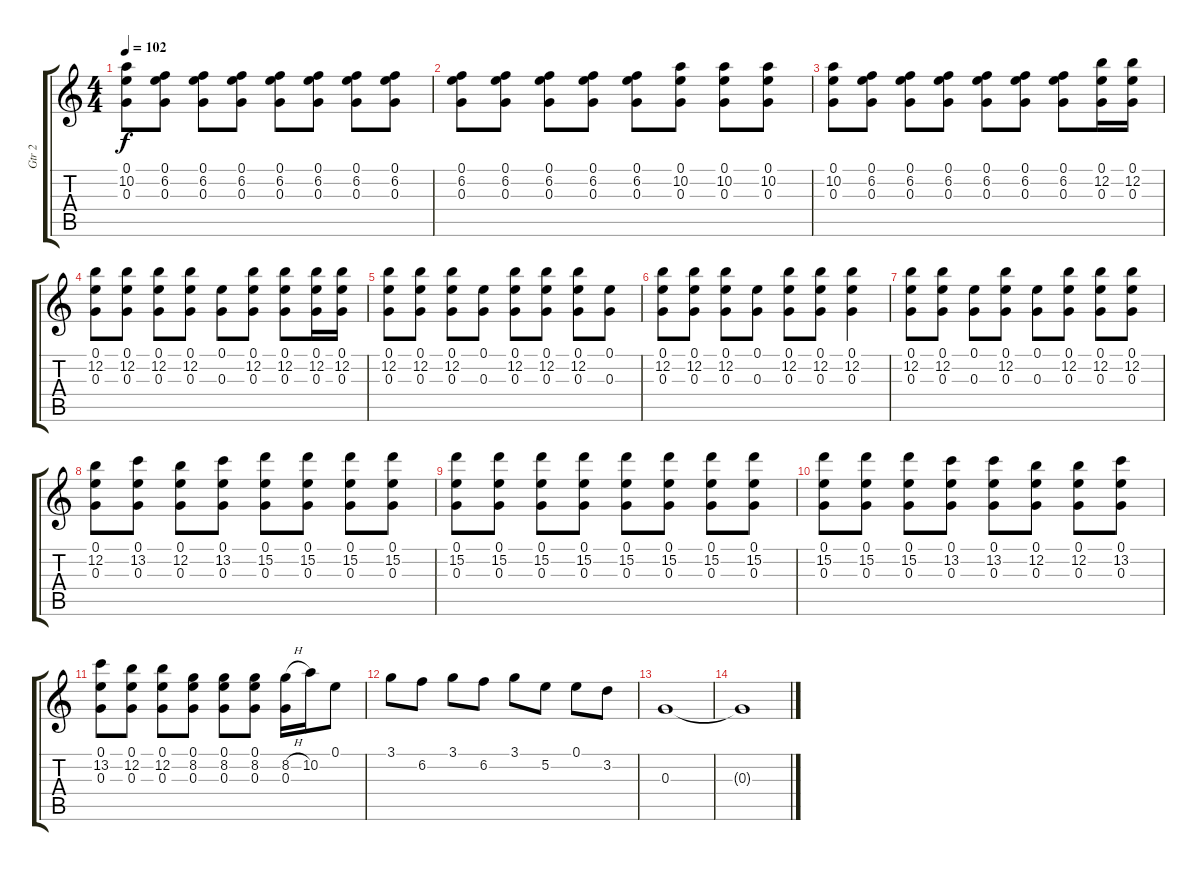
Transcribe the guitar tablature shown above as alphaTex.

\track ("Gtr 2" "Gtr 2") {instrument overdrivenguitar}
\staff {score tabs}
\tuning (E4 B3 G3 D3 A2 E2) {hide}
\ts (4 4)
\tempo 102
\clef g2
\ks c
(0.1 10.2 0.3).8{dy f} (0.1 6.2 0.3).8 (0.1 6.2 0.3).8 (0.1 6.2 0.3).8 (0.1 6.2 0.3).8 (0.1 6.2 0.3).8 (0.1 6.2 0.3).8 (0.1 6.2 0.3).8 |
(0.1 6.2 0.3).8 (0.1 6.2 0.3).8 (0.1 6.2 0.3).8 (0.1 6.2 0.3).8 (0.1 6.2 0.3).8 (0.1 10.2 0.3).8 (0.1 10.2 0.3).8 (0.1 10.2 0.3).8 |
(0.1 10.2 0.3).8 (0.1 6.2 0.3).8 (0.1 6.2 0.3).8 (0.1 6.2 0.3).8 (0.1 6.2 0.3).8 (0.1 6.2 0.3).8 (0.1 6.2 0.3).8 (0.1 12.2 0.3).16 (0.1 12.2 0.3).16 |
(0.1 12.2 0.3).8 (0.1 12.2 0.3).8 (0.1 12.2 0.3).8 (0.1 12.2 0.3).8 (0.1 0.3).8 (0.1 12.2 0.3).8 (0.1 12.2 0.3).8 (0.1 12.2 0.3).16 (0.1 12.2 0.3).16 |
(0.1 12.2 0.3).8 (0.1 12.2 0.3).8 (0.1 12.2 0.3).8 (0.1 0.3).8 (0.1 12.2 0.3).8 (0.1 12.2 0.3).8 (0.1 12.2 0.3).8 (0.1 0.3).8 |
(0.1 12.2 0.3).8 (0.1 12.2 0.3).8 (0.1 12.2 0.3).8 (0.1 0.3).8 (0.1 12.2 0.3).8 (0.1 12.2 0.3).8 (0.1 12.2 0.3).4 |
(0.1 12.2 0.3).8 (0.1 12.2 0.3).8 (0.1 0.3).8 (0.1 12.2 0.3).8 (0.1 0.3).8 (0.1 12.2 0.3).8 (0.1 12.2 0.3).8 (0.1 12.2 0.3).8 |
(0.1 12.2 0.3).8 (0.1 13.2 0.3).8 (0.1 12.2 0.3).8 (0.1 13.2 0.3).8 (0.1 15.2 0.3).8 (0.1 15.2 0.3).8 (0.1 15.2 0.3).8 (0.1 15.2 0.3).8 |
(0.1 15.2 0.3).8 (0.1 15.2 0.3).8 (0.1 15.2 0.3).8 (0.1 15.2 0.3).8 (0.1 15.2 0.3).8 (0.1 15.2 0.3).8 (0.1 15.2 0.3).8 (0.1 15.2 0.3).8 |
(0.1 15.2 0.3).8 (0.1 15.2 0.3).8 (0.1 15.2 0.3).8 (0.1 13.2 0.3).8 (0.1 13.2 0.3).8 (0.1 12.2 0.3).8 (0.1 12.2 0.3).8 (0.1 13.2 0.3).8 |
(0.1 13.2 0.3).8 (0.1 12.2 0.3).8 (0.1 12.2 0.3).8 (0.1 8.2 0.3).8 (0.1 8.2 0.3).8 (0.1 8.2 0.3).8 (8.2{h} 0.3).16 10.2.16 0.1.8 |
3.1.8 6.2.8 3.1.8 6.2.8 3.1.8 5.2.8 0.1.8 3.2.8 |
0.3.1 |
0.3{t}.1
